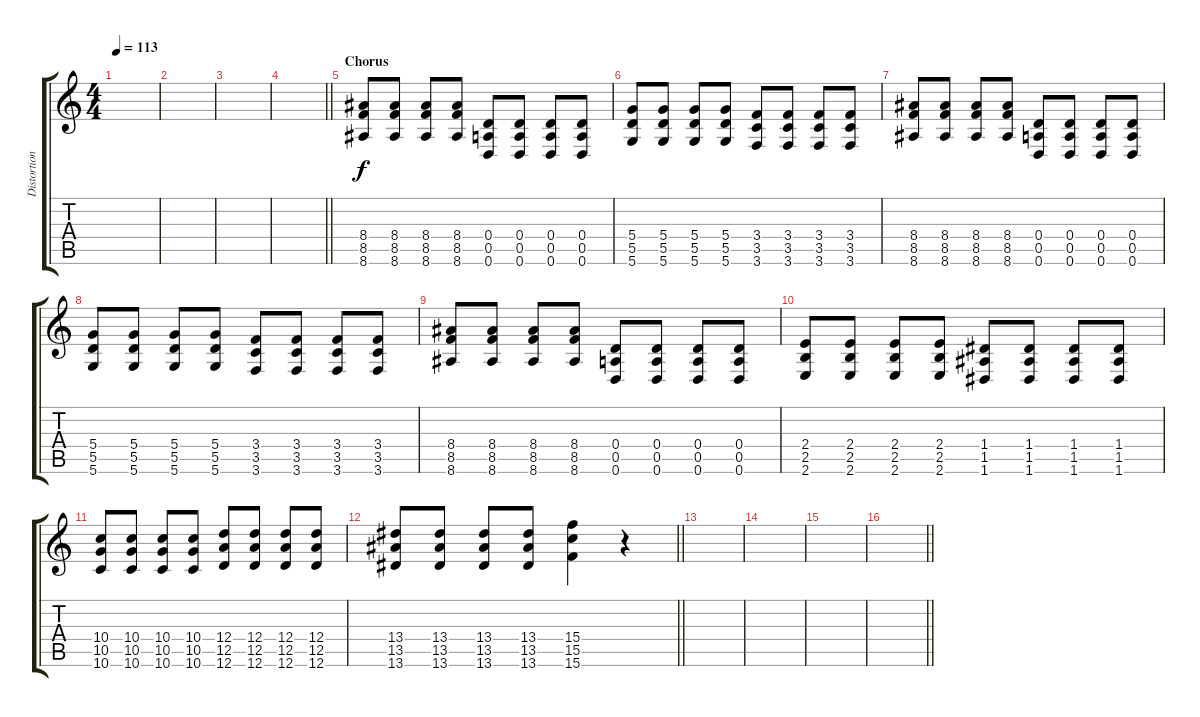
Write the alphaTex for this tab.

\track ("Distortion (Drop D)" "Distortion") {instrument distortionguitar}
\staff {score tabs}
\tuning (E4 B3 G3 D3 A2 D2) {hide}
\ts (4 4)
\section ("" "")
\tempo 113
\clef g2
\ks c
|
|
|
\barLineRight lightlight
|
\section ("" "Chorus")
(8.4 8.5 8.6).8 (8.4 8.5 8.6).8 (8.4 8.5 8.6).8 (8.4 8.5 8.6).8 (0.4 0.5 0.6).8 (0.4 0.5 0.6).8 (0.4 0.5 0.6).8 (0.4 0.5 0.6).8 |
(5.4 5.5 5.6).8 (5.4 5.5 5.6).8 (5.4 5.5 5.6).8 (5.4 5.5 5.6).8 (3.4 3.5 3.6).8 (3.4 3.5 3.6).8 (3.4 3.5 3.6).8 (3.4 3.5 3.6).8 |
(8.4 8.5 8.6).8 (8.4 8.5 8.6).8 (8.4 8.5 8.6).8 (8.4 8.5 8.6).8 (0.4 0.5 0.6).8 (0.4 0.5 0.6).8 (0.4 0.5 0.6).8 (0.4 0.5 0.6).8 |
(5.4 5.5 5.6).8 (5.4 5.5 5.6).8 (5.4 5.5 5.6).8 (5.4 5.5 5.6).8 (3.4 3.5 3.6).8 (3.4 3.5 3.6).8 (3.4 3.5 3.6).8 (3.4 3.5 3.6).8 |
(8.4 8.5 8.6).8 (8.4 8.5 8.6).8 (8.4 8.5 8.6).8 (8.4 8.5 8.6).8 (0.4 0.5 0.6).8 (0.4 0.5 0.6).8 (0.4 0.5 0.6).8 (0.4 0.5 0.6).8 |
(2.4 2.5 2.6).8 (2.4 2.5 2.6).8 (2.4 2.5 2.6).8 (2.4 2.5 2.6).8 (1.4 1.5 1.6).8 (1.4 1.5 1.6).8 (1.4 1.5 1.6).8 (1.4 1.5 1.6).8 |
(10.4 10.5 10.6).8 (10.4 10.5 10.6).8 (10.4 10.5 10.6).8 (10.4 10.5 10.6).8 (12.4 12.5 12.6).8 (12.4 12.5 12.6).8 (12.4 12.5 12.6).8 (12.4 12.5 12.6).8 |
\barLineRight lightlight
(13.4 13.5 13.6).8 (13.4 13.5 13.6).8 (13.4 13.5 13.6).8 (13.4 13.5 13.6).8 (15.4 15.5 15.6).4 r.4 |
\section ("" "")
|
|
|
\barLineRight lightlight
